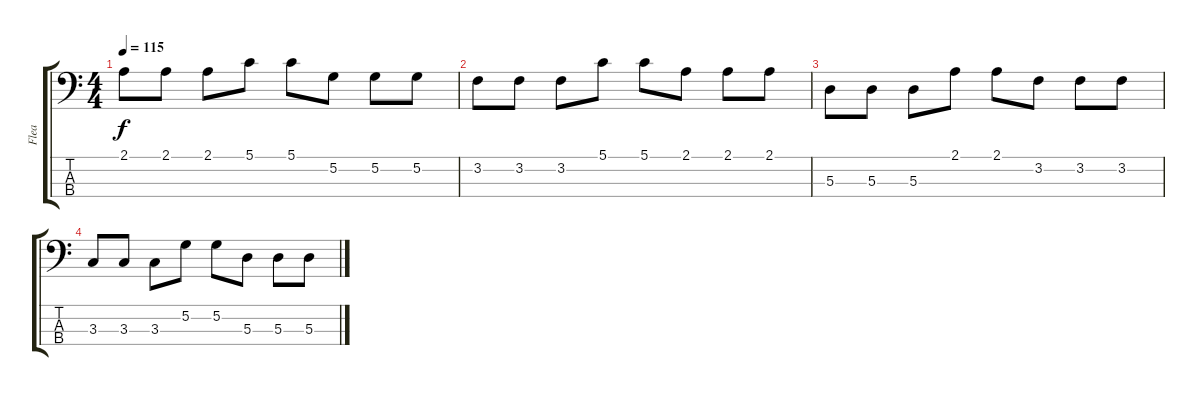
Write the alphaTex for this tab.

\track ("Flea" "Flea") {instrument electricbassfinger}
\staff {score tabs}
\tuning (G2 D2 A1 E1) {hide}
\ts (4 4)
\tempo 115
\clef f4
\ks c
2.1.8{dy f} 2.1.8 2.1.8 5.1.8 5.1.8 5.2.8 5.2.8 5.2.8 |
3.2.8 3.2.8 3.2.8 5.1.8 5.1.8 2.1.8 2.1.8 2.1.8 |
5.3.8 5.3.8 5.3.8 2.1.8 2.1.8 3.2.8 3.2.8 3.2.8 |
3.3.8 3.3.8 3.3.8 5.2.8 5.2.8 5.3.8 5.3.8 5.3.8
